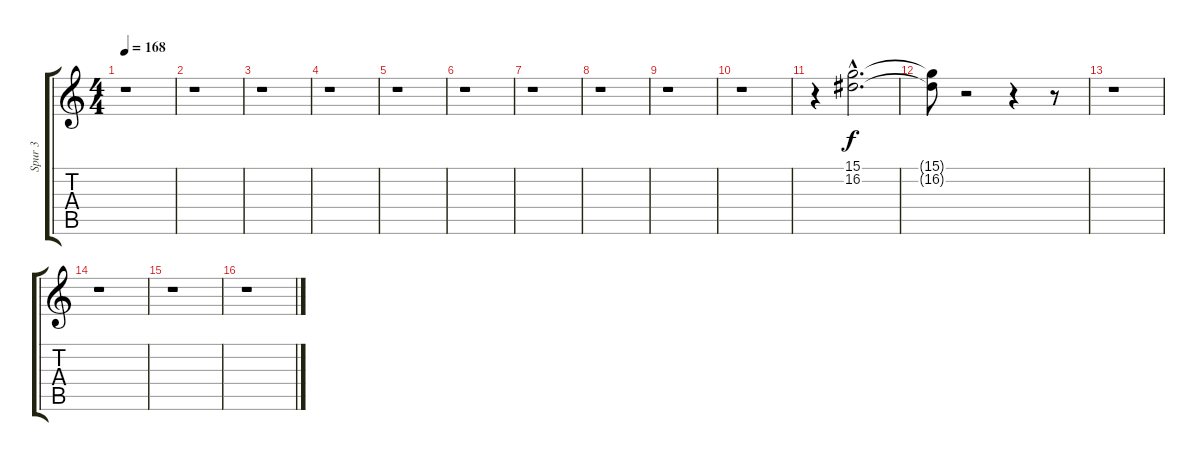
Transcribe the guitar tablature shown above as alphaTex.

\track ("Spur 3" "Spur 3") {instrument musicbox}
\staff {score tabs}
\tuning (E4 B3 G3 D3 A2 E2) {hide}
\ts (4 4)
\tempo 168
\clef g2
\ks c
r.1{dy f} |
r.1 |
r.1 |
r.1 |
r.1 |
r.1 |
r.1 |
r.1 |
r.1 |
r.1 |
r.4 (15.1{hac} 16.2{hac}).2{d volume 6} |
(15.1{t} 16.2{t}).8 r.2 r.4 r.8 |
r.1 |
r.1 |
r.1 |
r.1
